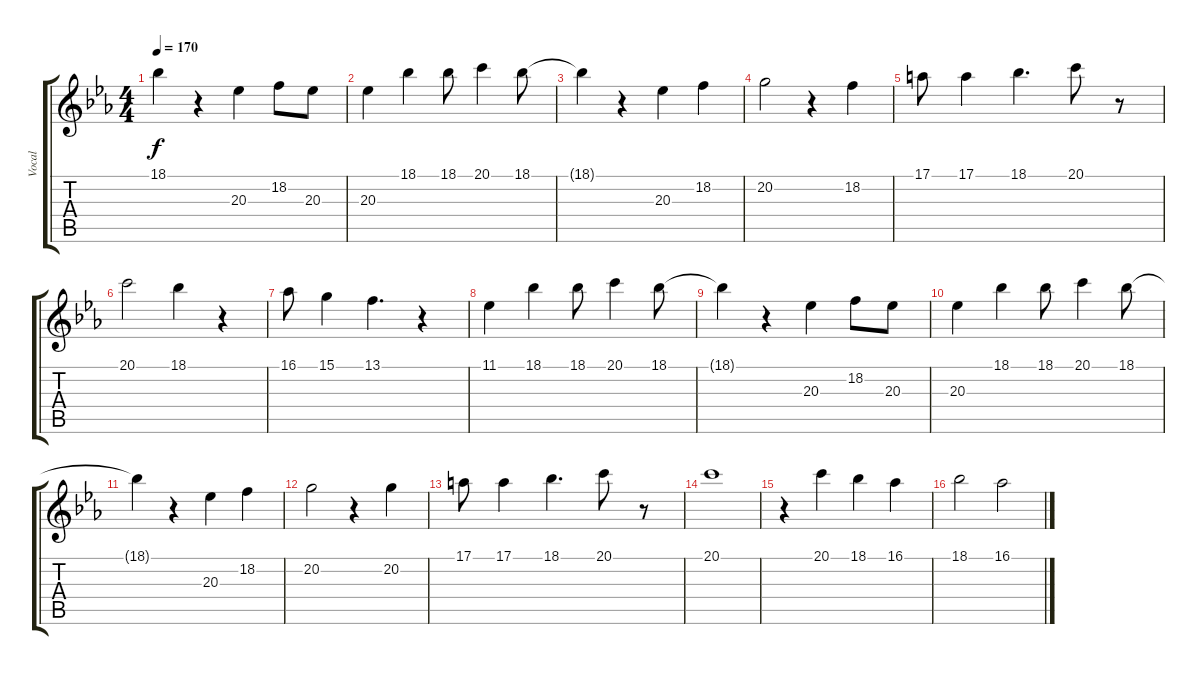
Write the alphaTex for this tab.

\track ("Vocal" "Vocal") {instrument lead3calliope}
\staff {score tabs}
\tuning (E4 B3 G3 D3 A2 E2) {hide}
\ts (4 4)
\tempo 170
\clef g2
\ks eb
18.1{t}.4{dy f} r.4 20.3.4 18.2.8 20.3.8 |
20.3.4 18.1.4 18.1.8 20.1.4 18.1.8 |
18.1{t}.4 r.4 20.3.4 18.2.4 |
20.2.2 r.4 18.2.4 |
17.1.8 17.1.4 18.1.4{d} 20.1.8 r.8 |
20.1.2 18.1.4 r.4 |
16.1.8 15.1.4 13.1.4{d} r.4 |
11.1.4 18.1.4 18.1.8 20.1.4 18.1.8 |
18.1{t}.4 r.4 20.3.4 18.2.8 20.3.8 |
20.3.4 18.1.4 18.1.8 20.1.4 18.1.8 |
18.1{t}.4 r.4 20.3.4 18.2.4 |
20.2.2 r.4 20.2.4 |
17.1.8 17.1.4 18.1.4{d} 20.1.8 r.8 |
20.1.1 |
r.4 20.1.4 18.1.4 16.1.4 |
18.1.2 16.1.2
